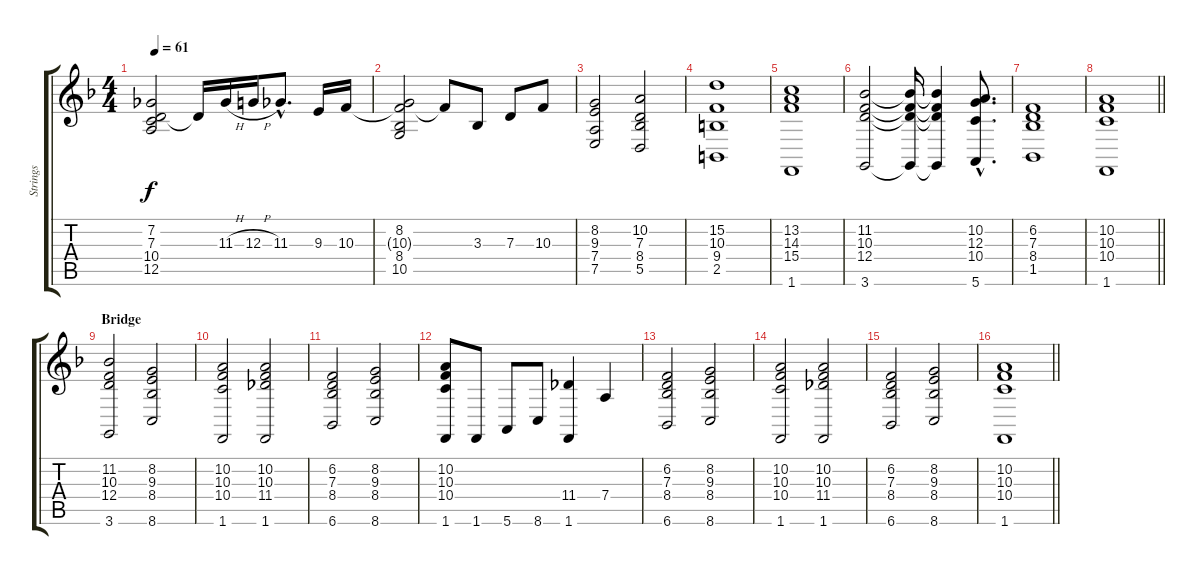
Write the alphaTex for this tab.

\track ("Strings" "Strings") {instrument stringensemble1}
\staff {score tabs}
\tuning (E4 B3 G3 D3 A2 E2) {hide}
\ts (4 4)
\tempo 61
\clef g2
\ks f
(7.2 7.3 10.4 12.5).2{dy f} 7.3{t}.16 11.3{h}.16 12.3{h}.16 11.3{hac}.8{d} 9.3.16 10.3.16 |
(8.2 10.3{t} 8.4 10.5).2 10.3{t}.8 3.3.8 7.3.8 10.3.8 |
(8.2 9.3 7.4 7.5).2 (10.2 7.3 8.4 5.5).2 |
(15.2 10.3 9.4 2.5).1 |
(13.2 14.3 15.4 1.6).1 |
(11.2 10.3 12.4 3.6).2 (11.2{t} 10.3{t} 12.4{t} 3.6{t}).16 (11.2{t} 10.3{t} 12.4{t} 3.6{t}).4 (10.2{hac} 12.3{hac} 10.4{hac} 5.6{hac}).8{d} |
(6.2 7.3 8.4 1.5).1 |
\barLineRight lightlight
(10.2 10.3 10.4 1.6).1 |
\section ("" "Bridge")
(11.2 10.3 12.4 3.6).2 (8.2 9.3 8.4 8.6).2 |
(10.2 10.3 10.4 1.6).2 (10.2 10.3 11.4 1.6).2 |
(6.2 7.3 8.4 6.6).2 (8.2 9.3 8.4 8.6).2 |
(10.2 10.3 10.4 1.6).8 1.6.8 5.6.8 8.6.8 (11.4 1.6).4 7.4.4 |
(6.2 7.3 8.4 6.6).2 (8.2 9.3 8.4 8.6).2 |
(10.2 10.3 10.4 1.6).2 (10.2 10.3 11.4 1.6).2 |
(6.2 7.3 8.4 6.6).2 (8.2 9.3 8.4 8.6).2 |
\barLineRight lightlight
(10.2 10.3 10.4 1.6).1
